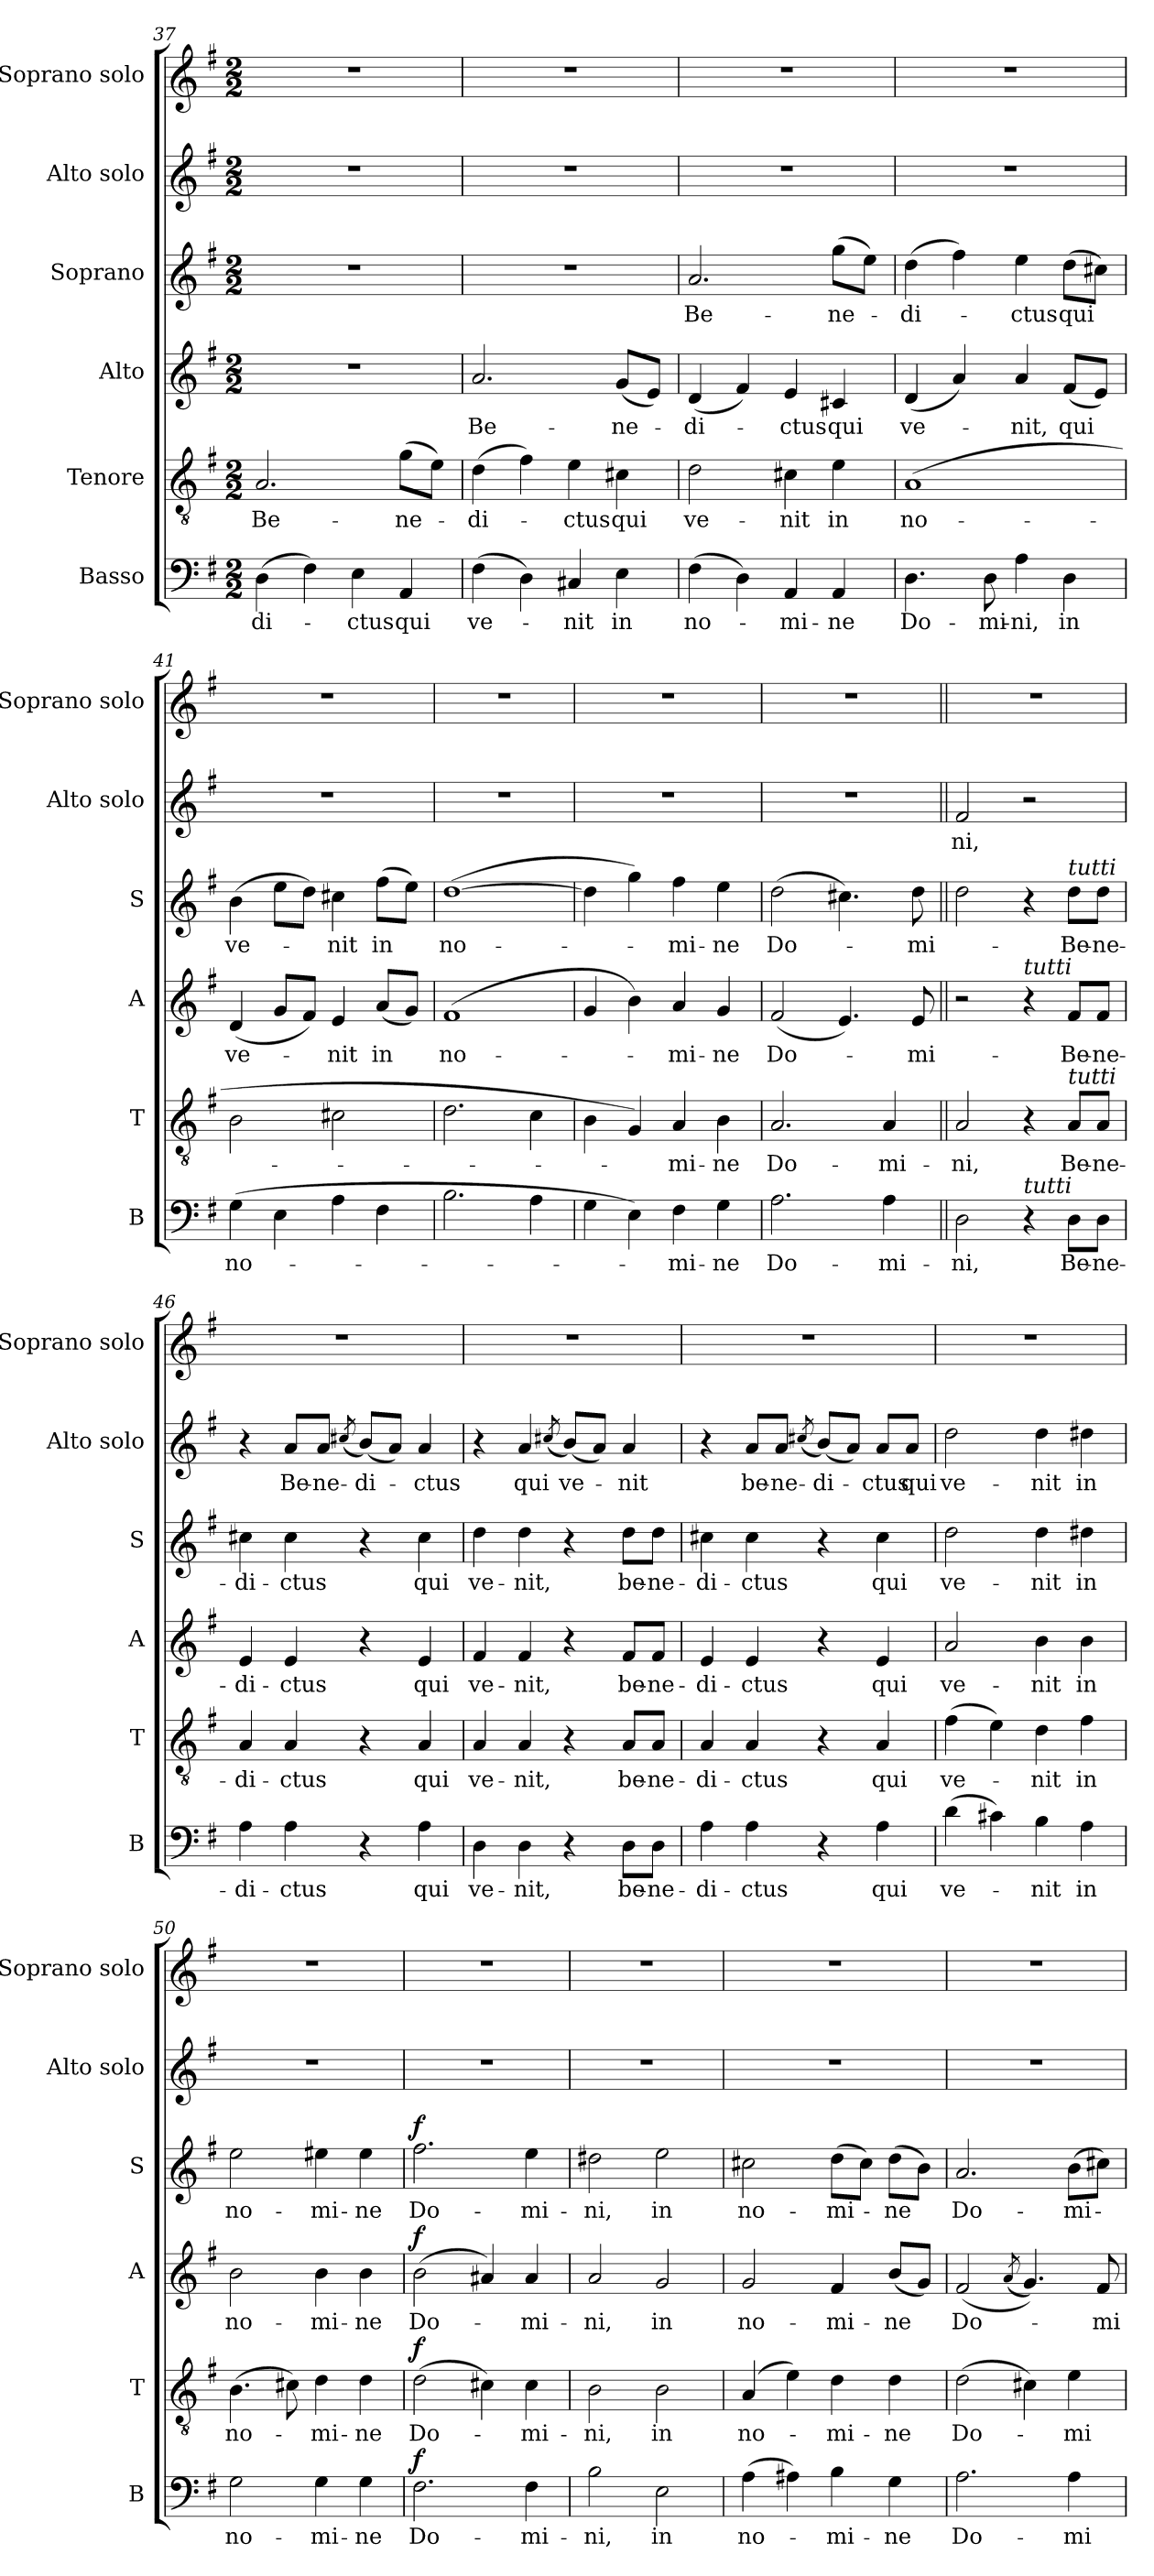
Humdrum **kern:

**kern	**text	**dynam	**kern	**text	**dynam	**kern	**text	**dynam	**kern	**text	**dynam	**kern	**text	**kern
*part6	*part6	*part6	*part5	*part5	*part5	*part4	*part4	*part4	*part3	*part3	*part3	*part2	*part2	*part1
*staff6	*staff6	*staff6	*staff5	*staff5	*staff5	*staff4	*staff4	*staff4	*staff3	*staff3	*staff3	*staff2	*staff2	*staff1
*I"Basso	*	*	*I"Tenore	*	*	*I"Alto	*	*	*I"Soprano	*	*	*I"Alto solo	*	*I"Soprano solo
*I'B	*	*	*I'T	*	*	*I'A	*	*	*I'S	*	*	*I'Alto solo	*	*I'Soprano solo
*clefF4	*	*	*clefGv2	*	*	*clefG2	*	*	*clefG2	*	*	*clefG2	*	*clefG2
*k[f#]	*	*	*k[f#]	*	*	*k[f#]	*	*	*k[f#]	*	*	*k[f#]	*	*k[f#]
*G:	*	*	*G:	*	*	*G:	*	*	*G:	*	*	*G:	*	*G:
*M2/2	*	*	*M2/2	*	*	*M2/2	*	*	*M2/2	*	*	*M2/2	*	*M2/2
=37	=37	=37	=37	=37	=37	=37	=37	=37	=37	=37	=37	=37	=37	=37
(>4D\	-di-	.	2.A/	Be-	.	1r	.	.	1r	.	.	1r	.	1r
4F#\)	.	.	.	.	.	.	.	.	.	.	.	.	.	.
4E\	-ctus	.	.	.	.	.	.	.	.	.	.	.	.	.
4AA/	qui	.	(>8g\L	-ne-	.	.	.	.	.	.	.	.	.	.
.	.	.	8e\J)	.	.	.	.	.	.	.	.	.	.	.
=38	=38	=38	=38	=38	=38	=38	=38	=38	=38	=38	=38	=38	=38	=38
(>4F#\	ve-	.	(>4d\	-di-	.	2.a/	Be-	.	1r	.	.	1r	.	1r
4D\)	.	.	4f#\)	.	.	.	.	.	.	.	.	.	.	.
4C#X/	-nit	.	4e\	-ctus	.	.	.	.	.	.	.	.	.	.
4E\	in	.	4c#X\	qui	.	(<8g/L	-ne-	.	.	.	.	.	.	.
.	.	.	.	.	.	8e/J)	.	.	.	.	.	.	.	.
!!LO:LB:g=z
=39	=39	=39	=39	=39	=39	=39	=39	=39	=39	=39	=39	=39	=39	=39
(>4F#\	no-	.	2d\	ve-	.	(<4d/	-di-	.	2.a/	Be-	.	1r	.	1r
4D\)	.	.	.	.	.	4f#/)	.	.	.	.	.	.	.	.
4AA/	-mi-	.	4c#X\	-nit	.	4e/	-ctus	.	.	.	.	.	.	.
4AA/	-ne	.	4e\	in	.	4c#X/	qui	.	(>8gg\L	-ne-	.	.	.	.
.	.	.	.	.	.	.	.	.	8ee\J)	.	.	.	.	.
=40	=40	=40	=40	=40	=40	=40	=40	=40	=40	=40	=40	=40	=40	=40
4.D\	Do-	.	(>1A	no-	.	(<4d/	ve-	.	(>4dd\	-di-	.	1r	.	1r
.	.	.	.	.	.	4a/)	.	.	4ff#\)	.	.	.	.	.
8D\	-mi-	.	.	.	.	.	.	.	.	.	.	.	.	.
4A\	-ni,	.	.	.	.	4a/	-nit,	.	4ee\	-ctus	.	.	.	.
4D\	in	.	.	.	.	(<8f#/L	qui	.	(>8dd\L	qui	.	.	.	.
.	.	.	.	.	.	8e/J)	.	.	8cc#X\J)	.	.	.	.	.
=41	=41	=41	=41	=41	=41	=41	=41	=41	=41	=41	=41	=41	=41	=41
(>4G\	no-	.	2B\	.	.	(<4d/	ve-	.	(>4b\	ve-	.	1r	.	1r
4E\	.	.	.	.	.	8g/L	.	.	8ee\L	.	.	.	.	.
.	.	.	.	.	.	8f#/J)	.	.	8dd\J)	.	.	.	.	.
4A\	.	.	2c#X\	.	.	4e/	-nit	.	4cc#X\	-nit	.	.	.	.
4F#\	.	.	.	.	.	(<8a/L	in	.	(>8ff#\L	in	.	.	.	.
.	.	.	.	.	.	8g/J)	.	.	8ee\J)	.	.	.	.	.
=42	=42	=42	=42	=42	=42	=42	=42	=42	=42	=42	=42	=42	=42	=42
2.B\	.	.	2.d\	.	.	(>1f#	no-	.	(>[1dd	no-	.	1r	.	1r
4A\	.	.	4c\	.	.	.	.	.	.	.	.	.	.	.
=43	=43	=43	=43	=43	=43	=43	=43	=43	=43	=43	=43	=43	=43	=43
4G\	.	.	4B\	.	.	4g/	.	.	4dd\]	.	.	1r	.	1r
4E\)	.	.	4G/)	.	.	4b\)	.	.	4gg\)	.	.	.	.	.
4F#\	-mi-	.	4A/	-mi-	.	4a/	-mi-	.	4ff#\	-mi-	.	.	.	.
4G\	-ne	.	4B\	-ne	.	4g/	-ne	.	4ee\	-ne	.	.	.	.
=44	=44	=44	=44	=44	=44	=44	=44	=44	=44	=44	=44	=44	=44	=44
2.A\	Do-	.	2.A/	Do-	.	(<2f#/	Do-	.	(>2dd\	Do-	.	1r	.	1r
.	.	.	.	.	.	4.e/)	.	.	4.cc#X\)	.	.	.	.	.
4A\	-mi-	.	4A/	-mi-	.	.	.	.	.	.	.	.	.	.
.	.	.	.	.	.	8e/	-mi-	.	8dd\	-mi-	.	.	.	.
!!LO:PB:g=z
=45||	=45||	=45||	=45||	=45||	=45||	=45||	=45||	=45||	=45||	=45||	=45||	=45||	=45||	=45||
2D\	-ni,	.	2A/	-ni,	.	2r	.	.	2dd\	.	.	2f#/	ni,	1r
!	!	!	!	!	!	!LO:TX:a:i:t=tutti	!	!	!	!	!	!	!	!
!LO:TX:a:i:t=tutti	!	!	!	!	!	!	!	!	!	!	!	!	!	!
4r	.	.	4r	.	.	4r	.	.	4r	.	.	2r	.	.
!	!	!	!	!	!	!	!	!	!LO:TX:a:i:t=tutti	!	!	!	!	!
!	!	!	!LO:TX:a:i:t=tutti	!	!	!	!	!	!	!	!	!	!	!
8D\L	Be-	.	8A/L	Be-	.	8f#/L	-Be-	.	8dd\L	-Be-	.	.	.	.
8D\J	-ne-	.	8A/J	-ne-	.	8f#/J	-ne-	.	8dd\J	-ne-	.	.	.	.
=46	=46	=46	=46	=46	=46	=46	=46	=46	=46	=46	=46	=46	=46	=46
4A\	-di-	.	4A/	-di-	.	4e/	-di-	.	4cc#X\	-di-	.	4r	.	1r
4A\	-ctus	.	4A/	-ctus	.	4e/	-ctus	.	4cc#\	-ctus	.	8a/L	Be-	.
.	.	.	.	.	.	.	.	.	.	.	.	8a/J	-ne-	.
.	.	.	.	.	.	.	.	.	.	.	.	(<8qcc#X/	.	.
4r	.	.	4r	.	.	4r	.	.	4r	.	.	(<8b/L)	-di-	.
.	.	.	.	.	.	.	.	.	.	.	.	8a/J)	.	.
4A\	qui	.	4A/	qui	.	4e/	qui	.	4cc#\	qui	.	4a/	-ctus	.
=47	=47	=47	=47	=47	=47	=47	=47	=47	=47	=47	=47	=47	=47	=47
4D\	ve-	.	4A/	ve-	.	4f#/	ve-	.	4dd\	ve-	.	4r	.	1r
4D\	-nit,	.	4A/	-nit,	.	4f#/	-nit,	.	4dd\	-nit,	.	4a/	qui	.
.	.	.	.	.	.	.	.	.	.	.	.	(<8qcc#X/	.	.
4r	.	.	4r	.	.	4r	.	.	4r	.	.	(<8b/L)	ve-	.
.	.	.	.	.	.	.	.	.	.	.	.	8a/J)	.	.
8D\L	be-	.	8A/L	be-	.	8f#/L	be-	.	8dd\L	be-	.	4a/	-nit	.
8D\J	-ne-	.	8A/J	-ne-	.	8f#/J	-ne-	.	8dd\J	-ne-	.	.	.	.
=48	=48	=48	=48	=48	=48	=48	=48	=48	=48	=48	=48	=48	=48	=48
4A\	-di-	.	4A/	-di-	.	4e/	-di-	.	4cc#X\	-di-	.	4r	.	1r
4A\	-ctus	.	4A/	-ctus	.	4e/	-ctus	.	4cc#\	-ctus	.	8a/L	be-	.
.	.	.	.	.	.	.	.	.	.	.	.	8a/J	-ne-	.
.	.	.	.	.	.	.	.	.	.	.	.	(<8qcc#X/	.	.
4r	.	.	4r	.	.	4r	.	.	4r	.	.	(<8b/L)	-di-	.
.	.	.	.	.	.	.	.	.	.	.	.	8a/J)	.	.
4A\	qui	.	4A/	qui	.	4e/	qui	.	4cc#\	qui	.	8a/L	-ctus	.
.	.	.	.	.	.	.	.	.	.	.	.	8a/J	qui	.
=49	=49	=49	=49	=49	=49	=49	=49	=49	=49	=49	=49	=49	=49	=49
(>4d\	ve-	.	(>4f#\	ve-	.	2a/	ve-	.	2dd\	ve-	.	2dd\	ve-	1r
4c#X\)	.	.	4e\)	.	.	.	.	.	.	.	.	.	.	.
4B\	-nit	.	4d\	-nit	.	4b\	-nit	.	4dd\	-nit	.	4dd\	-nit	.
4A\	in	.	4f#\	in	.	4b\	in	.	4dd#X\	in	.	4dd#X\	in	.
!!LO:LB:g=z
=50	=50	=50	=50	=50	=50	=50	=50	=50	=50	=50	=50	=50	=50	=50
2G\	no-	.	(>4.B\	no-	.	2b\	no-	.	2ee\	no-	.	1r	.	1r
.	.	.	8c#X\)	.	.	.	.	.	.	.	.	.	.	.
4G\	-mi-	.	4d\	-mi-	.	4b\	-mi-	.	4ee#X\	-mi-	.	.	.	.
4G\	-ne	.	4d\	-ne	.	4b\	-ne	.	4ee#\	-ne	.	.	.	.
=51	=51	=51	=51	=51	=51	=51	=51	=51	=51	=51	=51	=51	=51	=51
!	!	!LO:DY:a	!	!	!LO:DY:a	!	!	!LO:DY:a	!	!	!LO:DY:a	!	!	!
2.F#\	Do-	f	(>2d\	Do-	f	(>2b\	Do-	f	2.ff#\	Do-	f	1r	.	1r
.	.	.	4c#X\)	.	.	4a#X/)	.	.	.	.	.	.	.	.
4F#\	-mi-	.	4c#\	-mi-	.	4a#/	-mi-	.	4ee\	-mi-	.	.	.	.
=52	=52	=52	=52	=52	=52	=52	=52	=52	=52	=52	=52	=52	=52	=52
2B\	-ni,	.	2B\	-ni,	.	2a/	-ni,	.	2dd#X\	-ni,	.	1r	.	1r
2E\	in	.	2B\	in	.	2g/	in	.	2ee\	in	.	.	.	.
=53	=53	=53	=53	=53	=53	=53	=53	=53	=53	=53	=53	=53	=53	=53
(>4A\	no-	.	(>4A/	no-	.	2g/	no-	.	2cc#X\	no-	.	1r	.	1r
4A#X\)	.	.	4e\)	.	.	.	.	.	.	.	.	.	.	.
4B\	-mi-	.	4d\	-mi-	.	4f#/	-mi-	.	(>8dd\L	-mi-	.	.	.	.
.	.	.	.	.	.	.	.	.	8cc#\J)	.	.	.	.	.
4G\	-ne	.	4d\	-ne	.	(<8b/L	-ne	.	(>8dd\L	-ne	.	.	.	.
.	.	.	.	.	.	8g/J)	.	.	8b\J)	.	.	.	.	.
=54	=54	=54	=54	=54	=54	=54	=54	=54	=54	=54	=54	=54	=54	=54
2.A\	Do-	.	(>2d\	Do-	.	(<2f#/	Do-	.	2.a/	Do-	.	1r	.	1r
.	.	.	.	.	.	(<8qa/	.	.	.	.	.	.	.	.
.	.	.	4c#X\)	.	.	4.g/))	.	.	.	.	.	.	.	.
4A\	-mi-	.	4e\	-mi-	.	.	.	.	(>8b\L	-mi-	.	.	.	.
.	.	.	.	.	.	8f#/	-mi-	.	8cc#X\J)	.	.	.	.	.
=	=	=	=	=	=	=	=	=	=	=	=	=	=	=
*-	*-	*-	*-	*-	*-	*-	*-	*-	*-	*-	*-	*-	*-	*-
